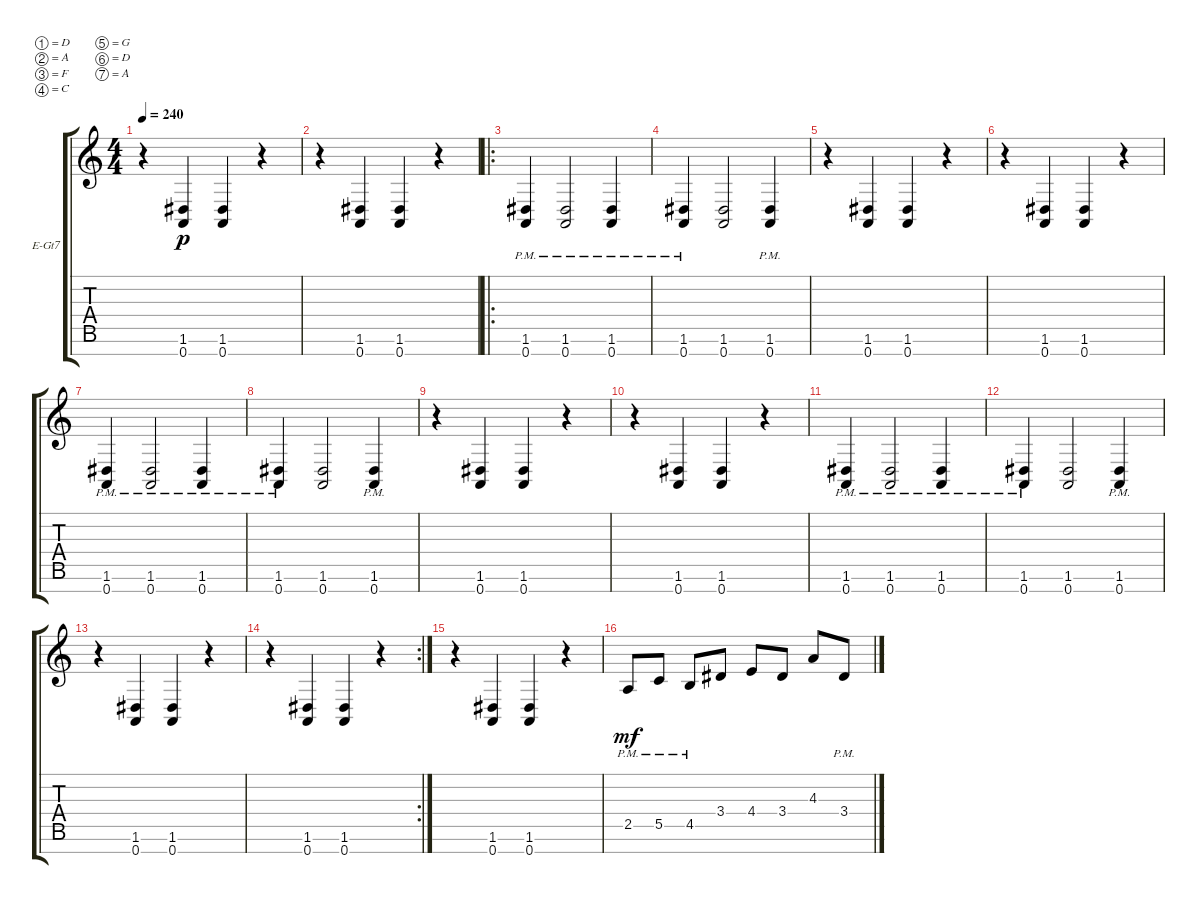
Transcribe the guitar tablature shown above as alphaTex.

\defaultSystemsLayout 4
\bracketExtendMode groupsimilarinstruments
\firstSystemTrackNameOrientation horizontal
\otherSystemsTrackNameOrientation horizontal
\track ("Electric Guitar" "E-Gt7") {instrument distortionguitar}
\staff {score tabs}
\tuning (D4 A3 F3 C3 G2 D2 A1)
\ts (4 4)
\tempo 240
\clef g2
\ks c
r.4{dy p} (0.7 1.6).4 (0.7 1.6).4 r.4 |
r.4 (0.7 1.6).4 (0.7 1.6).4 r.4 |
\ro
(0.7 1.6{pm}).4 (0.7 1.6{pm}).2 (0.7 1.6{pm}).4 |
(0.7 1.6{pm}).4 (0.7 1.6).2 (0.7 1.6{pm}).4 |
r.4 (0.7 1.6).4 (0.7 1.6).4 r.4 |
r.4 (0.7 1.6).4 (0.7 1.6).4 r.4 |
(0.7 1.6{pm}).4 (0.7 1.6{pm}).2 (0.7 1.6{pm}).4 |
(0.7 1.6{pm}).4 (0.7 1.6).2 (0.7 1.6{pm}).4 |
r.4 (0.7 1.6).4 (0.7 1.6).4 r.4 |
r.4 (0.7 1.6).4 (0.7 1.6).4 r.4 |
(0.7 1.6{pm}).4 (0.7 1.6{pm}).2 (0.7 1.6{pm}).4 |
(0.7 1.6{pm}).4 (0.7 1.6).2 (0.7 1.6{pm}).4 |
r.4 (0.7 1.6).4 (0.7 1.6).4 r.4 |
\rc 2
r.4 (0.7 1.6).4 (0.7 1.6).4 r.4 |
r.4 (0.7 1.6).4 (0.7 1.6).4 r.4 |
2.5{pm}.8{dy mf} 5.5{pm}.8 4.5{pm}.8 3.4.8 4.4.8 3.4.8 4.3.8 3.4{pm}.8
